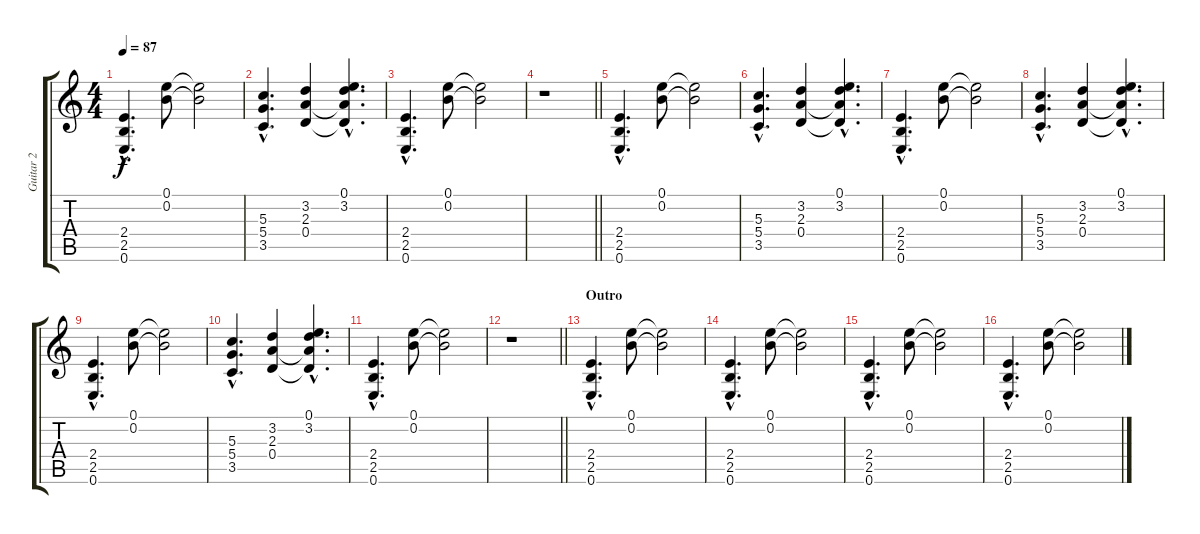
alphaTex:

\track ("Guitar 2" "Guitar 2") {instrument overdrivenguitar}
\staff {score tabs}
\tuning (E4 B3 G3 D3 A2 E2) {hide}
\ts (4 4)
\tempo 87
\clef g2
\ks c
(2.4{hac} 2.5{hac} 0.6{hac}).4{d dy f} (0.1 0.2).8 (0.1{t} 0.2{t}).2 |
(5.3{hac} 5.4{hac} 3.5{hac}).4{d} (3.2 2.3 0.4).4 (0.1{hac} 3.2{hac} 2.3{hac t} 0.4{hac t}).4{d} |
(2.4{hac} 2.5{hac} 0.6{hac}).4{d} (0.1 0.2).8 (0.1{t} 0.2{t}).2 |
\barLineRight lightlight
r.1 |
(2.4{hac} 2.5{hac} 0.6{hac}).4{d} (0.1 0.2).8 (0.1{t} 0.2{t}).2 |
(5.3{hac} 5.4{hac} 3.5{hac}).4{d} (3.2 2.3 0.4).4 (0.1{hac} 3.2{hac} 2.3{hac t} 0.4{hac t}).4{d} |
(2.4{hac} 2.5{hac} 0.6{hac}).4{d} (0.1 0.2).8 (0.1{t} 0.2{t}).2 |
(5.3{hac} 5.4{hac} 3.5{hac}).4{d} (3.2 2.3 0.4).4 (0.1{hac} 3.2{hac} 2.3{hac t} 0.4{hac t}).4{d} |
(2.4{hac} 2.5{hac} 0.6{hac}).4{d} (0.1 0.2).8 (0.1{t} 0.2{t}).2 |
(5.3{hac} 5.4{hac} 3.5{hac}).4{d} (3.2 2.3 0.4).4 (0.1{hac} 3.2{hac} 2.3{hac t} 0.4{hac t}).4{d} |
(2.4{hac} 2.5{hac} 0.6{hac}).4{d} (0.1 0.2).8 (0.1{t} 0.2{t}).2 |
\barLineRight lightlight
r.1 |
\section ("" "Outro")
(2.4{hac} 2.5{hac} 0.6{hac}).4{d} (0.1 0.2).8 (0.1{t} 0.2{t}).2 |
(2.4{hac} 2.5{hac} 0.6{hac}).4{d} (0.1 0.2).8 (0.1{t} 0.2{t}).2 |
(2.4{hac} 2.5{hac} 0.6{hac}).4{d} (0.1 0.2).8 (0.1{t} 0.2{t}).2 |
(2.4{hac} 2.5{hac} 0.6{hac}).4{d} (0.1 0.2).8 (0.1{t} 0.2{t}).2
